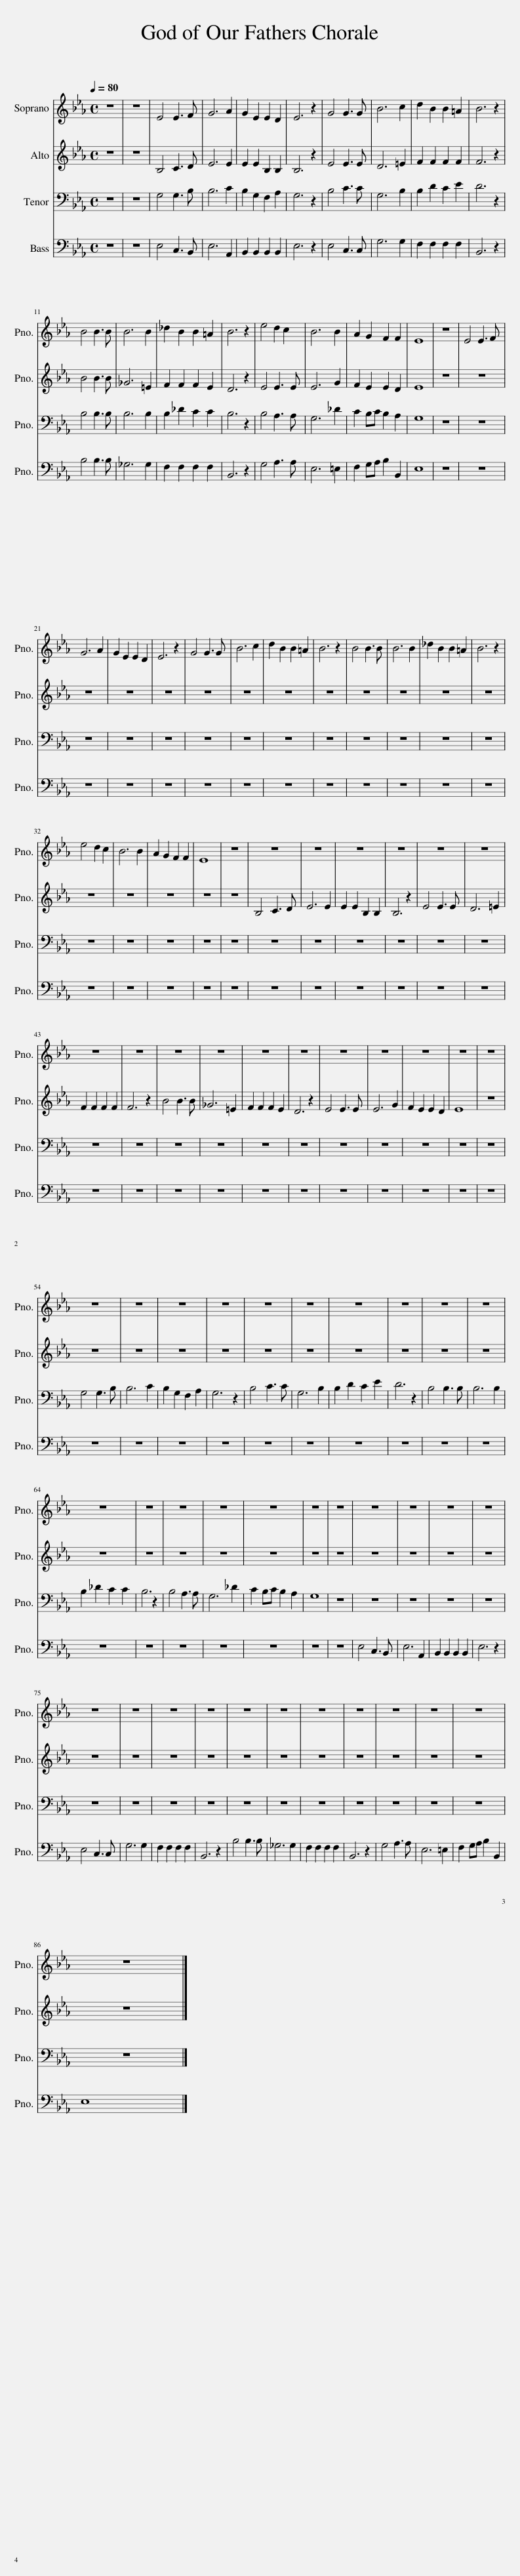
X:1
%%score 1 2 3 4 5
L:1/8
Q:1/4=80
M:4/4
I:linebreak $
K:Eb
V:1 treble transpose=-2
V:2 treble
V:3 treble
V:4 bass
V:5 bass
V:1
[K:Eb] [F=Ac]4 z2 (3[FAc] [FAc] [FAc] | [F=Ac]2 [FAc]2 [FAc]2 [FAc]2 | z8 | z8 | z8 | %5
 z8 | z8 | z8 | z8 | z8 |$ %10
 z8 | z8 | z8 | z8 | z8 | %15
 z8 | z8 | z8 | z8 | z8 |$ %20
 z8 | z8 | z8 | z8 | z8 | %25
 z8 | z8 | z8 | z8 | z8 | %30
 z8 |$ z8 | z8 | z8 | z8 | %35
 z8 | z8 | z8 | z8 | z8 | %40
 z8 | z8 |$ z8 | z8 | z8 | %45
 z8 | z8 | z8 | z8 | z8 | %50
 z8 | z8 | z8 |$ z8 | z8 | %55
 z8 | z8 | z8 | z8 | z8 | %60
 z8 | z8 | z8 |$ z8 | z8 | %65
 z8 | z8 | z8 | z8 | z8 | %70
 z8 | z8 | z8 | z8 |$ z8 | %75
 z8 | z8 | z8 | z8 | z8 | %80
 z8 | z8 | z8 | z8 | z8 |$ %85
 z8 |] %86
V:2
 z8 | z8 | E4 E3 F | G6 A2 | G2 E2 E2 D2 | %5
 E6 z2 | G4 G3 G | B6 c2 | d2 B2 B2 =A2 | B6 z2 |$ %10
 B4 B3 B | B6 B2 | _d2 B2 B2 =A2 | B6 z2 | e4 d2 c2 | %15
 B6 B2 | A2 G2 F2 F2 | E8 | z8 | E4 E3 F |$ %20
 G6 A2 | G2 E2 E2 D2 | E6 z2 | G4 G3 G | B6 c2 | %25
 d2 B2 B2 =A2 | B6 z2 | B4 B3 B | B6 B2 | _d2 B2 B2 =A2 | %30
 B6 z2 |$ e4 d2 c2 | B6 B2 | A2 G2 F2 F2 | E8 | %35
 z8 | z8 | z8 | z8 | z8 | %40
 z8 | z8 |$ z8 | z8 | z8 | %45
 z8 | z8 | z8 | z8 | z8 | %50
 z8 | z8 | z8 |$ z8 | z8 | %55
 z8 | z8 | z8 | z8 | z8 | %60
 z8 | z8 | z8 |$ z8 | z8 | %65
 z8 | z8 | z8 | z8 | z8 | %70
 z8 | z8 | z8 | z8 |$ z8 | %75
 z8 | z8 | z8 | z8 | z8 | %80
 z8 | z8 | z8 | z8 | z8 |$ %85
 z8 |] %86
V:3
 z8 | z8 | B,4 C3 D | E6 E2 | E2 E2 B,2 B,2 | %5
 B,6 z2 | E4 E3 E | D6 =E2 | F2 F2 F2 F2 | F6 z2 |$ %10
 B4 B3 B | _G6 =E2 | F2 F2 F2 E2 | D6 z2 | E4 E3 E | %15
 E6 G2 | F2 E2 E2 D2 | E8 | z8 | z8 |$ %20
 z8 | z8 | z8 | z8 | z8 | %25
 z8 | z8 | z8 | z8 | z8 | %30
 z8 |$ z8 | z8 | z8 | z8 | %35
 z8 | B,4 C3 D | E6 E2 | E2 E2 B,2 B,2 | B,6 z2 | %40
 E4 E3 E | D6 =E2 |$ F2 F2 F2 F2 | F6 z2 | B4 B3 B | %45
 _G6 =E2 | F2 F2 F2 E2 | D6 z2 | E4 E3 E | E6 G2 | %50
 F2 E2 E2 D2 | E8 | z8 |$ z8 | z8 | %55
 z8 | z8 | z8 | z8 | z8 | %60
 z8 | z8 | z8 |$ z8 | z8 | %65
 z8 | z8 | z8 | z8 | z8 | %70
 z8 | z8 | z8 | z8 |$ z8 | %75
 z8 | z8 | z8 | z8 | z8 | %80
 z8 | z8 | z8 | z8 | z8 |$ %85
 z8 |] %86
V:4
 z8 | z8 | G,4 G,3 B, | B,6 C2 | B,2 G,2 F,2 A,2 | %5
 G,6 z2 | B,4 C3 C | G,6 B,2 | B,2 D2 C2 E2 | D6 z2 |$ %10
 B,4 B,3 B, | B,6 B,2 | B,2 _D2 C2 C2 | B,6 z2 | B,4 A,3 A, | %15
 G,6 _D2 | C2 B,C B,2 A,2 | G,8 | z8 | z8 |$ %20
 z8 | z8 | z8 | z8 | z8 | %25
 z8 | z8 | z8 | z8 | z8 | %30
 z8 |$ z8 | z8 | z8 | z8 | %35
 z8 | z8 | z8 | z8 | z8 | %40
 z8 | z8 |$ z8 | z8 | z8 | %45
 z8 | z8 | z8 | z8 | z8 | %50
 z8 | z8 | z8 |$ G,4 G,3 B, | B,6 C2 | %55
 B,2 G,2 F,2 A,2 | G,6 z2 | B,4 C3 C | G,6 B,2 | B,2 D2 C2 E2 | %60
 D6 z2 | B,4 B,3 B, | B,6 B,2 |$ B,2 _D2 C2 C2 | B,6 z2 | %65
 B,4 A,3 A, | G,6 _D2 | C2 B,C B,2 A,2 | G,8 | z8 | %70
 z8 | z8 | z8 | z8 |$ z8 | %75
 z8 | z8 | z8 | z8 | z8 | %80
 z8 | z8 | z8 | z8 | z8 |$ %85
 z8 |] %86
V:5
 z8 | z8 | E,4 C,3 B,, | E,6 A,,2 | B,,2 B,,2 B,,2 B,,2 | %5
 E,6 z2 | E,4 C,3 C, | G,6 G,2 | F,2 F,2 F,2 F,2 | B,,6 z2 |$ %10
 B,4 B,3 B, | _G,6 G,2 | F,2 F,2 F,2 F,2 | B,,6 z2 | G,4 A,3 A, | %15
 E,6 =E,2 | F,2 G,A, B,2 B,,2 | E,8 | z8 | z8 |$ %20
 z8 | z8 | z8 | z8 | z8 | %25
 z8 | z8 | z8 | z8 | z8 | %30
 z8 |$ z8 | z8 | z8 | z8 | %35
 z8 | z8 | z8 | z8 | z8 | %40
 z8 | z8 |$ z8 | z8 | z8 | %45
 z8 | z8 | z8 | z8 | z8 | %50
 z8 | z8 | z8 |$ z8 | z8 | %55
 z8 | z8 | z8 | z8 | z8 | %60
 z8 | z8 | z8 |$ z8 | z8 | %65
 z8 | z8 | z8 | z8 | z8 | %70
 E,4 C,3 B,, | E,6 A,,2 | B,,2 B,,2 B,,2 B,,2 | E,6 z2 |$ E,4 C,3 C, | %75
 G,6 G,2 | F,2 F,2 F,2 F,2 | B,,6 z2 | B,4 B,3 B, | _G,6 G,2 | %80
 F,2 F,2 F,2 F,2 | B,,6 z2 | G,4 A,3 A, | E,6 =E,2 | F,2 G,A, B,2 B,,2 |$ %85
 E,8 |] %86
